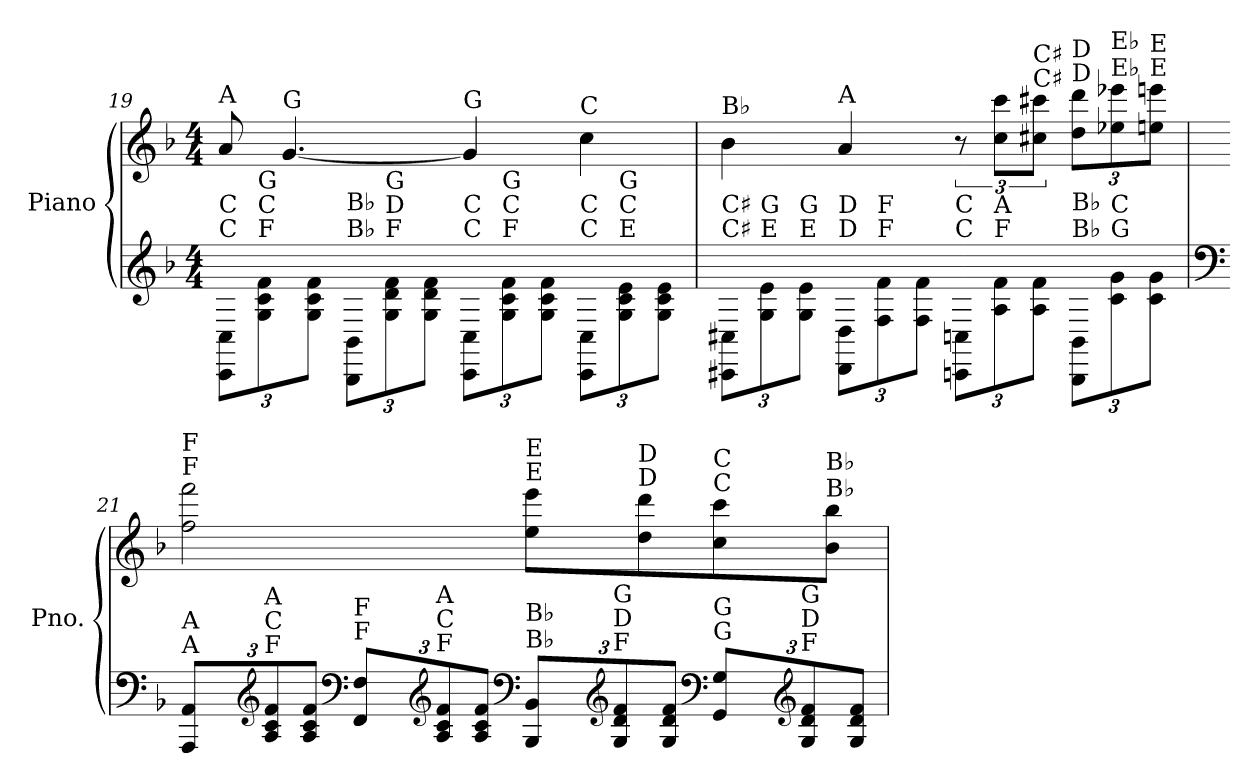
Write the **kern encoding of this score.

**kern	**kern
*part1	*part1
*staff2	*staff1
*I"Piano	*
*I'Pno.	*
*clefG2	*clefG2
*k[b-]	*k[b-]
*M4/4	*M4/4
*Xbrackettup	*
=19	=19
!	!LO:TX:a:t=A
!LO:TX:a:t=C	!
!LO:TX:a:t=C	!
12CC\ 12C\L	8a/
!LO:TX:a:t=F	!
!LO:TX:a:t=C	!
!LO:TX:a:t=G	!
12G\ 12c\ 12f\	.
!	!LO:TX:a:t=G
.	[4.g/
12G\ 12c\ 12f\J	.
!LO:TX:a:t=B♭	!
!LO:TX:a:t=B♭	!
12BBB-\ 12BB-\L	.
!LO:TX:a:t=F	!
!LO:TX:a:t=D	!
!LO:TX:a:t=G	!
12G\ 12d\ 12f\	.
12G\ 12d\ 12f\J	.
!	!LO:TX:a:t=G
!LO:TX:a:t=C	!
!LO:TX:a:t=C	!
12CC\ 12C\L	4g/]
!LO:TX:a:t=F	!
!LO:TX:a:t=C	!
!LO:TX:a:t=G	!
12G\ 12c\ 12f\	.
12G\ 12c\ 12f\J	.
!	!LO:TX:a:t=C
!LO:TX:a:t=C	!
!LO:TX:a:t=C	!
12CC\ 12C\L	4cc\
!LO:TX:a:t=E	!
!LO:TX:a:t=C	!
!LO:TX:a:t=G	!
12G\ 12c\ 12e\	.
12G\ 12c\ 12e\J	.
!!LO:LB:g=z
=20	=20
!	!LO:TX:a:t=B♭
!LO:TX:a:t=C♯	!
!LO:TX:a:t=C♯	!
12CC#X\ 12C#X\L	4b-\
!LO:TX:a:t=E	!
!LO:TX:a:t=G	!
12G\ 12e\	.
!LO:TX:a:t=E	!
!LO:TX:a:t=G	!
12G\ 12e\J	.
!	!LO:TX:a:t=A
!LO:TX:a:t=D	!
!LO:TX:a:t=D	!
12DD\ 12D\L	4a/
!LO:TX:a:t=F	!
!LO:TX:a:t=F	!
12F\ 12f\	.
12F\ 12f\J	.
!LO:TX:a:t=C	!
!LO:TX:a:t=C	!
12CCn\ 12Cn\L	12r
!LO:TX:a:t=F	!
!LO:TX:a:t=A	!
12A\ 12f\	12cc\ 12ccc\L
!	!LO:TX:a:t=C♯
!	!LO:TX:a:t=C♯
12A\ 12f\J	12cc#X\ 12ccc#X\J
*	*Xbrackettup
!	!LO:TX:a:t=D
!	!LO:TX:a:t=D
!LO:TX:a:t=B♭	!
!LO:TX:a:t=B♭	!
12BBB-\ 12BB-\L	12dd\ 12ddd\L
!	!LO:TX:a:t=E♭
!	!LO:TX:a:t=E♭
!LO:TX:a:t=G	!
!LO:TX:a:t=C	!
12c\ 12g\	12ee-X\ 12eee-X\
!	!LO:TX:a:t=E
!	!LO:TX:a:t=E
12c\ 12g\J	12een\ 12eeen\J
!!LO:LB:g=z
=21	=21
*clefF4	*
!	!LO:TX:a:t=F
!	!LO:TX:a:t=F
!LO:TX:a:t=A	!
!LO:TX:a:t=A	!
12AAA/ 12AA/L	2ff\ 2fff\
*clefG2	*
!LO:TX:a:t=F	!
!LO:TX:a:t=C	!
!LO:TX:a:t=A	!
12A/ 12c/ 12f/	.
12A/ 12c/ 12f/J	.
*clefF4	*
!LO:TX:a:t=F	!
!LO:TX:a:t=F	!
12FF/ 12F/L	.
*clefG2	*
!LO:TX:a:t=F	!
!LO:TX:a:t=C	!
!LO:TX:a:t=A	!
12A/ 12c/ 12f/	.
12A/ 12c/ 12f/J	.
*clefF4	*
!	!LO:TX:a:t=E
!	!LO:TX:a:t=E
!LO:TX:a:t=B♭	!
!LO:TX:a:t=B♭	!
12BBB-/ 12BB-/L	8ee\ 8eee\L
*clefG2	*
!LO:TX:a:t=F	!
!LO:TX:a:t=D	!
!LO:TX:a:t=G	!
12G/ 12d/ 12f/	.
!	!LO:TX:a:t=D
!	!LO:TX:a:t=D
.	8dd\ 8ddd\
12G/ 12d/ 12f/J	.
*clefF4	*
!	!LO:TX:a:t=C
!	!LO:TX:a:t=C
!LO:TX:a:t=G	!
!LO:TX:a:t=G	!
12GG/ 12G/L	8cc\ 8ccc\
*clefG2	*
!LO:TX:a:t=F	!
!LO:TX:a:t=D	!
!LO:TX:a:t=G	!
12G/ 12d/ 12f/	.
!	!LO:TX:a:t=B♭
!	!LO:TX:a:t=B♭
.	8b-\ 8bb-\J
12G/ 12d/ 12f/J	.
=	=
*-	*-
